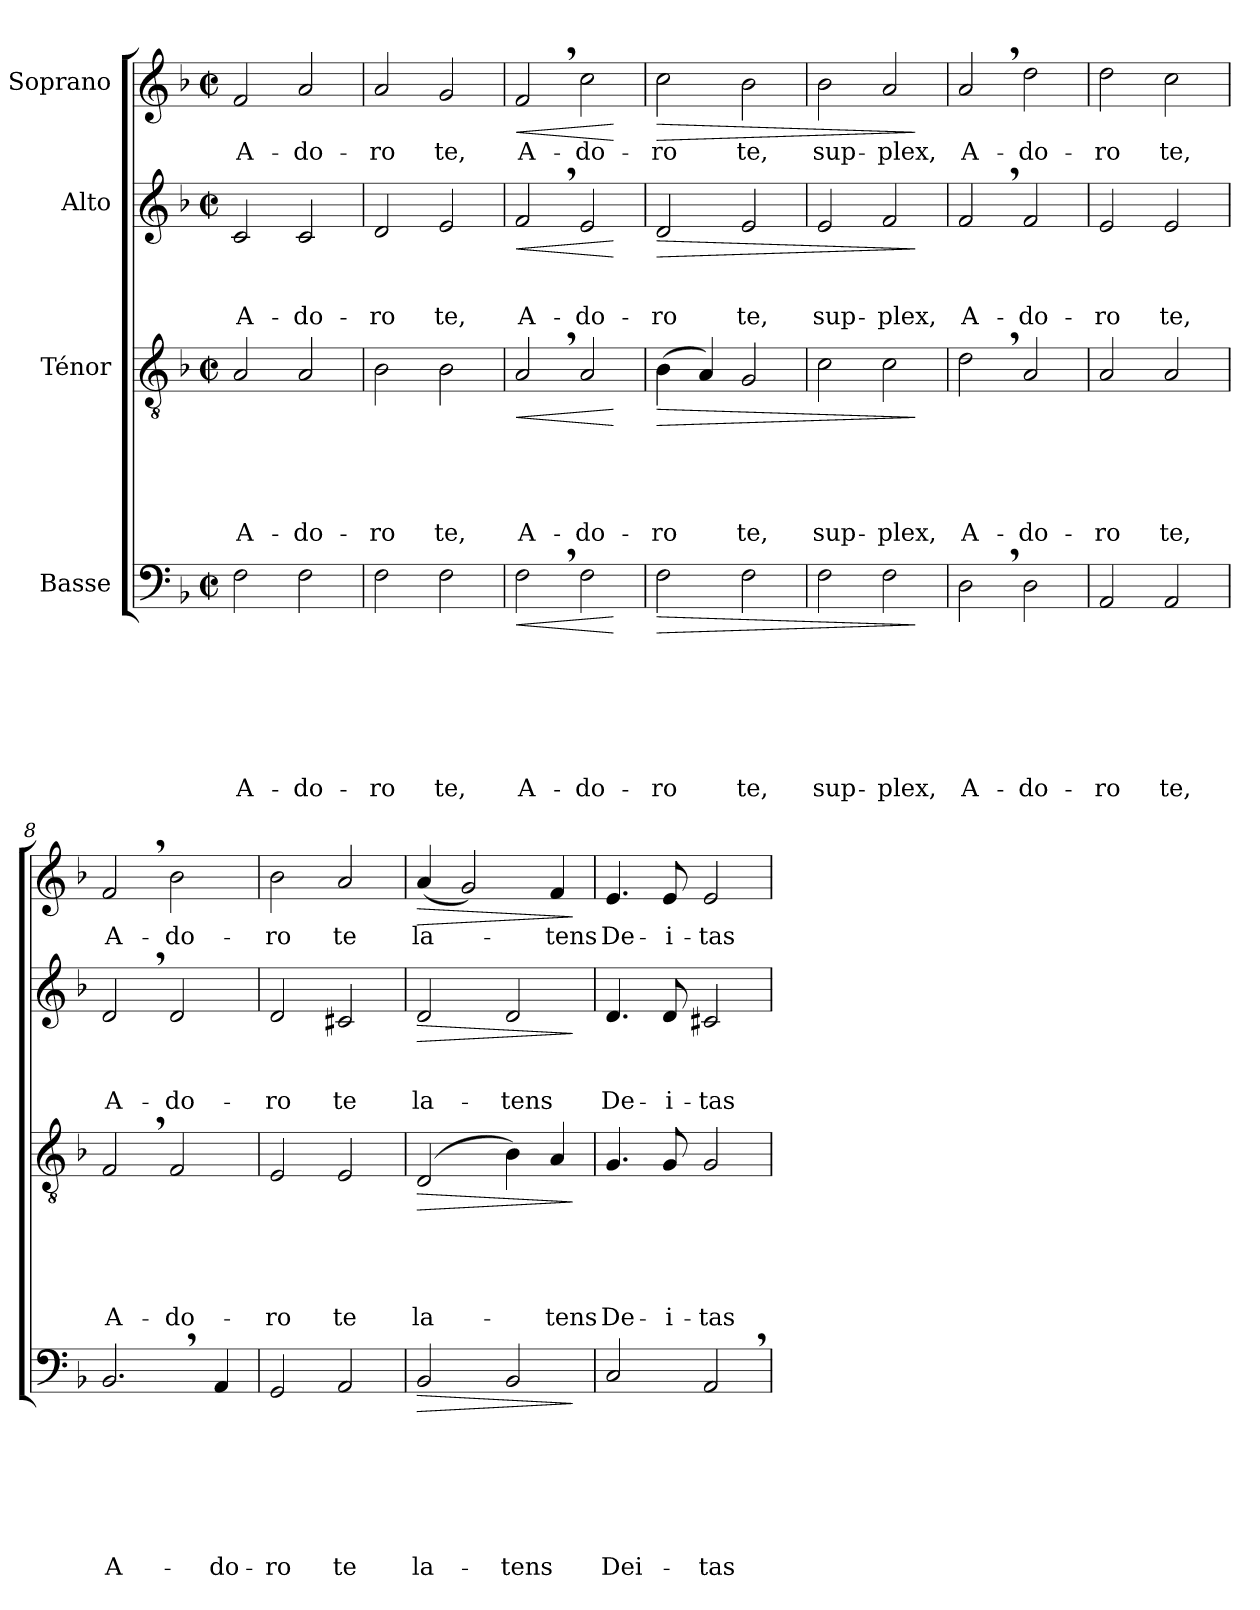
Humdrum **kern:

**kern	**text	**text	**text	**text	**text	**text	**text	**dynam	**kern	**text	**text	**text	**text	**text	**dynam	**kern	**text	**text	**text	**dynam	**kern	**text	**dynam
*part4	*part4	*part4	*part4	*part4	*part4	*part4	*part4	*part4	*part3	*part3	*part3	*part3	*part3	*part3	*part3	*part2	*part2	*part2	*part2	*part2	*part1	*part1	*part1
*staff4	*staff4	*staff4	*staff4	*staff4	*staff4	*staff4	*staff4	*staff4	*staff3	*staff3	*staff3	*staff3	*staff3	*staff3	*staff3	*staff2	*staff2	*staff2	*staff2	*staff2	*staff1	*staff1	*staff1
*I"Basse	*	*	*	*	*	*	*	*	*I"Ténor	*	*	*	*	*	*	*I"Alto	*	*	*	*	*I"Soprano	*	*
*clefF4	*	*	*	*	*	*	*	*	*clefGv2	*	*	*	*	*	*	*clefG2	*	*	*	*	*clefG2	*	*
*k[b-]	*	*	*	*	*	*	*	*	*k[b-]	*	*	*	*	*	*	*k[b-]	*	*	*	*	*k[b-]	*	*
*F:	*	*	*	*	*	*	*	*	*F:	*	*	*	*	*	*	*F:	*	*	*	*	*F:	*	*
*M2/2	*	*	*	*	*	*	*	*	*M2/2	*	*	*	*	*	*	*M2/2	*	*	*	*	*M2/2	*	*
*met(c|)	*	*	*	*	*	*	*	*	*met(c|)	*	*	*	*	*	*	*met(c|)	*	*	*	*	*met(c|)	*	*
=1	=1	=1	=1	=1	=1	=1	=1	=1	=1	=1	=1	=1	=1	=1	=1	=1	=1	=1	=1	=1	=1	=1	=1
!	!	!	!	!	!	!	!LO:LY:b	!	!	!	!	!	!	!LO:LY:b	!	!	!	!	!LO:LY:b	!	!	!LO:LY:b	!
2F\	.	.	.	.	.	.	A-	.	2A/	.	.	.	.	A-	.	2c/	.	.	A-	.	2f/	A-	.
!	!	!	!	!	!	!	!LO:LY:b	!	!	!	!	!	!	!LO:LY:b	!	!	!	!	!LO:LY:b	!	!	!LO:LY:b	!
2F\	.	.	.	.	.	.	-do-	.	2A/	.	.	.	.	-do-	.	2c/	.	.	-do-	.	2a/	-do-	.
=2	=2	=2	=2	=2	=2	=2	=2	=2	=2	=2	=2	=2	=2	=2	=2	=2	=2	=2	=2	=2	=2	=2	=2
!	!	!	!	!	!	!	!LO:LY:b	!	!	!	!	!	!	!LO:LY:b	!	!	!	!	!LO:LY:b	!	!	!LO:LY:b	!
2F\	.	.	.	.	.	.	-ro	.	2B-\	.	.	.	.	-ro	.	2d/	.	.	-ro	.	2a/	-ro	.
!	!	!	!	!	!	!	!LO:LY:b	!	!	!	!	!	!	!LO:LY:b	!	!	!	!	!LO:LY:b	!	!	!LO:LY:b	!
2F\	.	.	.	.	.	.	te,	.	2B-\	.	.	.	.	te,	.	2e/	.	.	te,	.	2g/	te,	.
=3	=3	=3	=3	=3	=3	=3	=3	=3	=3	=3	=3	=3	=3	=3	=3	=3	=3	=3	=3	=3	=3	=3	=3
!	!	!	!	!	!	!	!LO:LY:b	!LO:HP:b	!	!	!	!	!	!LO:LY:b	!LO:HP:b	!	!	!	!LO:LY:b	!LO:HP:b	!	!LO:LY:b	!LO:HP:b
2F,>\	.	.	.	.	.	.	A-	<	2A,>/	.	.	.	.	A-	<	2f,>/	.	.	A-	<	2f,>/	A-	<
!	!	!	!	!	!	!	!LO:LY:b	!	!	!	!	!	!	!LO:LY:b	!	!	!	!	!LO:LY:b	!	!	!LO:LY:b	!
2F\	.	.	.	.	.	.	-do-	.	2A/	.	.	.	.	-do-	.	2e/	.	.	-do-	.	2cc\	-do-	.
.	.	.	.	.	.	.	.	[	.	.	.	.	.	.	[	.	.	.	.	[	.	.	[
=4	=4	=4	=4	=4	=4	=4	=4	=4	=4	=4	=4	=4	=4	=4	=4	=4	=4	=4	=4	=4	=4	=4	=4
!	!	!	!	!	!	!	!LO:LY:b	!LO:HP:b	!	!	!	!	!	!LO:LY:b	!LO:HP:b	!	!	!	!LO:LY:b	!LO:HP:b	!	!LO:LY:b	!LO:HP:b
2F\	.	.	.	.	.	.	-ro	>	(>4B-\	.	.	.	.	-ro	>	2d/	.	.	-ro	>	2cc\	-ro	>
.	.	.	.	.	.	.	.	.	4A/)	.	.	.	.	.	.	.	.	.	.	.	.	.	.
!	!	!	!	!	!	!	!LO:LY:b	!	!	!	!	!	!	!LO:LY:b	!	!	!	!	!LO:LY:b	!	!	!LO:LY:b	!
2F\	.	.	.	.	.	.	te,	.	2G/	.	.	.	.	te,	.	2e/	.	.	te,	.	2b-\	te,	.
=5	=5	=5	=5	=5	=5	=5	=5	=5	=5	=5	=5	=5	=5	=5	=5	=5	=5	=5	=5	=5	=5	=5	=5
!	!	!	!	!	!	!	!LO:LY:b	!	!	!	!	!	!	!LO:LY:b	!	!	!	!	!LO:LY:b	!	!	!LO:LY:b	!
2F\	.	.	.	.	.	.	sup-	.	2c\	.	.	.	.	sup-	.	2e/	.	.	sup-	.	2b-\	sup-	.
!	!	!	!	!	!	!	!LO:LY:b	!	!	!	!	!	!	!LO:LY:b	!	!	!	!	!LO:LY:b	!	!	!LO:LY:b	!
2F\	.	.	.	.	.	.	-plex,	.	2c\	.	.	.	.	-plex,	.	2f/	.	.	-plex,	.	2a/	-plex,	.
.	.	.	.	.	.	.	.	]	.	.	.	.	.	.	]	.	.	.	.	]	.	.	]
=6	=6	=6	=6	=6	=6	=6	=6	=6	=6	=6	=6	=6	=6	=6	=6	=6	=6	=6	=6	=6	=6	=6	=6
!	!	!	!	!	!	!	!LO:LY:b	!	!	!	!	!	!	!LO:LY:b	!	!	!	!	!LO:LY:b	!	!	!LO:LY:b	!
2D,>\	.	.	.	.	.	.	A-	.	2d,>\	.	.	.	.	A-	.	2f,>/	.	.	A-	.	2a,>/	A-	.
!	!	!	!	!	!	!	!LO:LY:b	!	!	!	!	!	!	!LO:LY:b	!	!	!	!	!LO:LY:b	!	!	!LO:LY:b	!
2D\	.	.	.	.	.	.	-do-	.	2A/	.	.	.	.	-do-	.	2f/	.	.	-do-	.	2dd\	-do-	.
!!LO:LB:g=z
=7	=7	=7	=7	=7	=7	=7	=7	=7	=7	=7	=7	=7	=7	=7	=7	=7	=7	=7	=7	=7	=7	=7	=7
!	!	!	!	!	!	!	!LO:LY:b	!	!	!	!	!	!	!LO:LY:b	!	!	!	!	!LO:LY:b	!	!	!LO:LY:b	!
2AA/	.	.	.	.	.	.	-ro	.	2A/	.	.	.	.	-ro	.	2e/	.	.	-ro	.	2dd\	-ro	.
!	!	!	!	!	!	!	!LO:LY:b	!	!	!	!	!	!	!LO:LY:b	!	!	!	!	!LO:LY:b	!	!	!LO:LY:b	!
2AA/	.	.	.	.	.	.	te,	.	2A/	.	.	.	.	te,	.	2e/	.	.	te,	.	2cc\	te,	.
=8	=8	=8	=8	=8	=8	=8	=8	=8	=8	=8	=8	=8	=8	=8	=8	=8	=8	=8	=8	=8	=8	=8	=8
!	!	!	!	!	!	!	!LO:LY:b	!	!	!	!	!	!	!LO:LY:b	!	!	!	!	!LO:LY:b	!	!	!LO:LY:b	!
2.BB-,>/	.	.	.	.	.	.	A-	.	2F,>/	.	.	.	.	A-	.	2d,>/	.	.	A-	.	2f,>/	A-	.
!	!	!	!	!	!	!	!	!	!	!	!	!	!	!LO:LY:b	!	!	!	!	!LO:LY:b	!	!	!LO:LY:b	!
.	.	.	.	.	.	.	.	.	2F/	.	.	.	.	-do-	.	2d/	.	.	-do-	.	2b-\	-do-	.
!	!	!	!	!	!	!	!LO:LY:b	!	!	!	!	!	!	!	!	!	!	!	!	!	!	!	!
4AA/	.	.	.	.	.	.	-do-	.	.	.	.	.	.	.	.	.	.	.	.	.	.	.	.
=9	=9	=9	=9	=9	=9	=9	=9	=9	=9	=9	=9	=9	=9	=9	=9	=9	=9	=9	=9	=9	=9	=9	=9
!	!	!	!	!	!	!	!LO:LY:b	!	!	!	!	!	!	!LO:LY:b	!	!	!	!	!LO:LY:b	!	!	!LO:LY:b	!
2GG/	.	.	.	.	.	.	-ro	.	2E/	.	.	.	.	-ro	.	2d/	.	.	-ro	.	2b-\	-ro	.
!	!	!	!	!	!	!	!LO:LY:b	!	!	!	!	!	!	!LO:LY:b	!	!	!	!	!LO:LY:b	!	!	!LO:LY:b	!
2AA/	.	.	.	.	.	.	te	.	2E/	.	.	.	.	te	.	2c#X/	.	.	te	.	2a/	te	.
=10	=10	=10	=10	=10	=10	=10	=10	=10	=10	=10	=10	=10	=10	=10	=10	=10	=10	=10	=10	=10	=10	=10	=10
!	!	!	!	!	!	!	!LO:LY:b	!LO:HP:b	!	!	!	!	!	!LO:LY:b	!LO:HP:b	!	!	!	!LO:LY:b	!LO:HP:b	!	!LO:LY:b	!LO:HP:b
2BB-/	.	.	.	.	.	.	la-	>	(<2D/	.	.	.	.	la-	>	2d/	.	.	la-	>	(<4a/	la-	>
.	.	.	.	.	.	.	.	.	.	.	.	.	.	.	.	.	.	.	.	.	2g/)	.	.
!	!	!	!	!	!	!	!LO:LY:b	!	!	!	!	!	!	!	!	!	!	!	!LO:LY:b	!	!	!	!
2BB-/	.	.	.	.	.	.	-tens	.	4B-\)	.	.	.	.	.	.	2d/	.	.	-tens	.	.	.	.
!	!	!	!	!	!	!	!	!	!	!	!	!	!	!LO:LY:b	!	!	!	!	!	!	!	!LO:LY:b	!
.	.	.	.	.	.	.	.	.	4A/	.	.	.	.	-tens	.	.	.	.	.	.	4f/	-tens	.
.	.	.	.	.	.	.	.	]	.	.	.	.	.	.	]	.	.	.	.	]	.	.	]
=11	=11	=11	=11	=11	=11	=11	=11	=11	=11	=11	=11	=11	=11	=11	=11	=11	=11	=11	=11	=11	=11	=11	=11
!	!	!	!	!	!	!	!LO:LY:b	!	!	!	!	!	!	!LO:LY:b	!	!	!	!	!LO:LY:b	!	!	!LO:LY:b	!
2C/	.	.	.	.	.	.	Dei-	.	4.G/	.	.	.	.	De-	.	4.d/	.	.	De-	.	4.e/	De-	.
!	!	!	!	!	!	!	!	!	!	!	!	!	!	!LO:LY:b	!	!	!	!	!LO:LY:b	!	!	!LO:LY:b	!
.	.	.	.	.	.	.	.	.	8G/	.	.	.	.	-i-	.	8d/	.	.	-i-	.	8e/	-i-	.
!	!	!	!	!	!	!	!LO:LY:b	!	!	!	!	!	!	!LO:LY:b	!	!	!	!	!LO:LY:b	!	!	!LO:LY:b	!
2AA,>/	.	.	.	.	.	.	-tas	.	2G/	.	.	.	.	-tas	.	2c#X/	.	.	-tas	.	2e/	-tas	.
=	=	=	=	=	=	=	=	=	=	=	=	=	=	=	=	=	=	=	=	=	=	=	=
*-	*-	*-	*-	*-	*-	*-	*-	*-	*-	*-	*-	*-	*-	*-	*-	*-	*-	*-	*-	*-	*-	*-	*-
